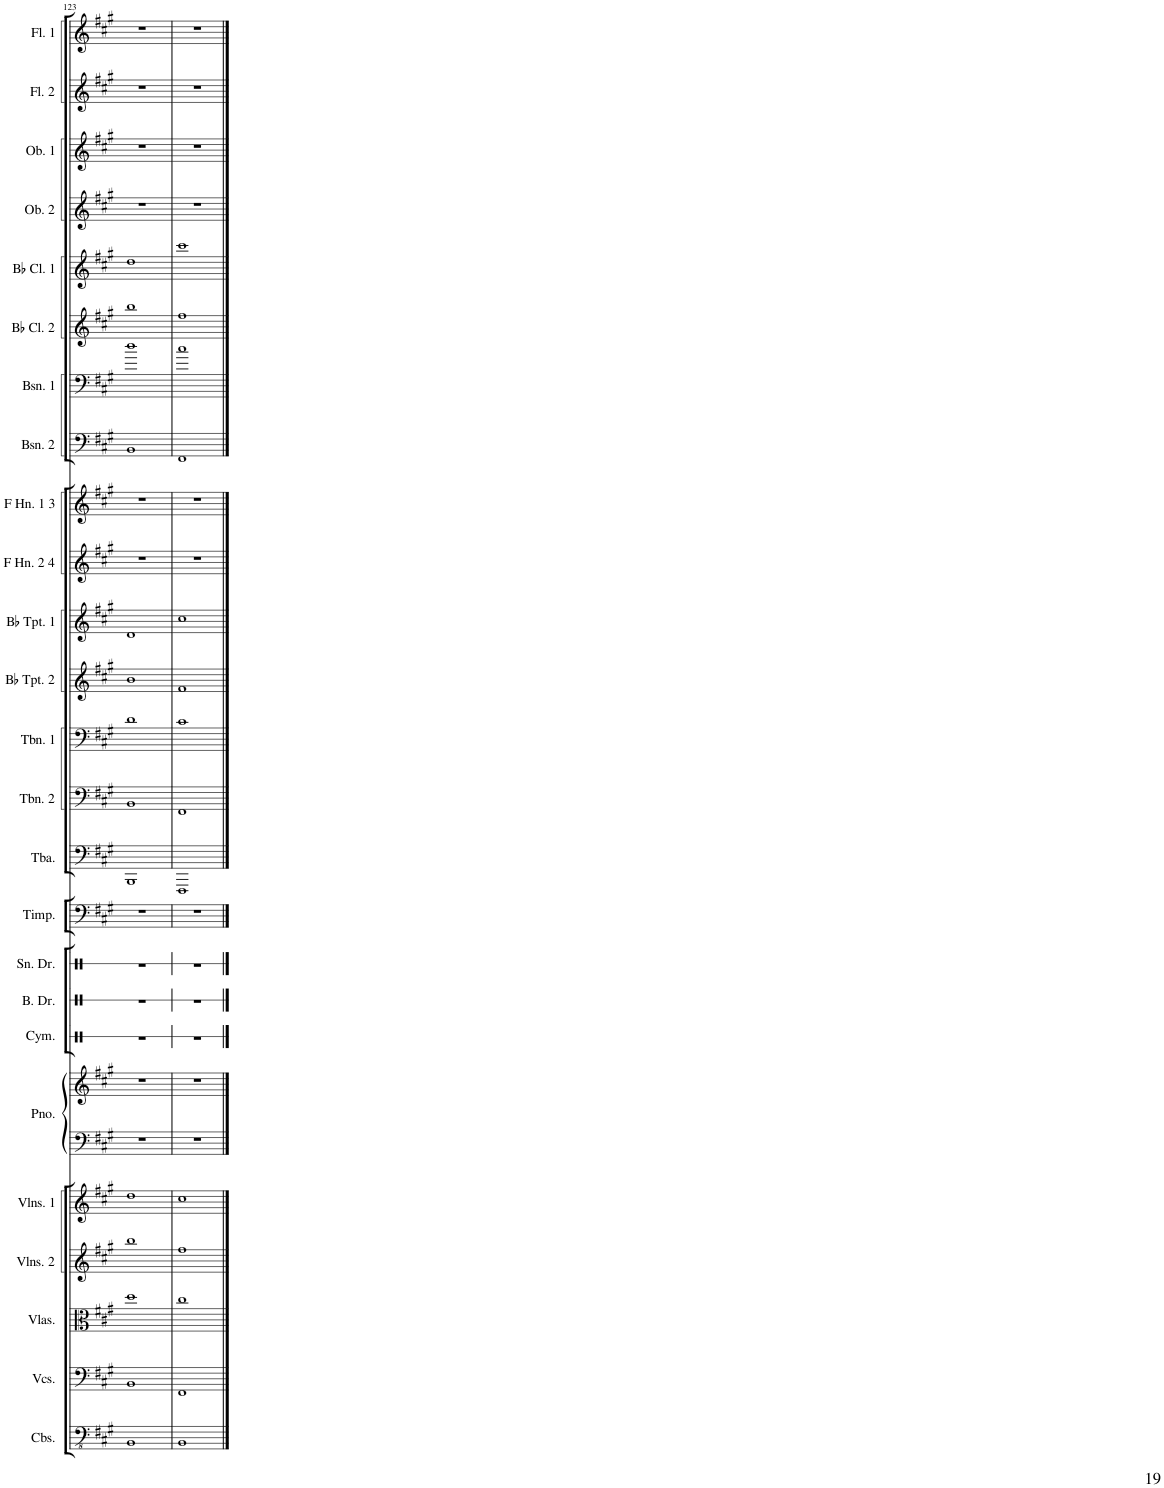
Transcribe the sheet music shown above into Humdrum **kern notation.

**kern	**kern	**kern	**kern	**kern	**kern	**kern	**kern	**kern	**kern	**kern	**kern	**kern	**kern	**kern	**kern	**kern	**kern	**kern	**kern	**kern	**kern	**kern	**kern	**kern	**kern
*part25	*part24	*part23	*part22	*part21	*part20	*part20	*part19	*part18	*part17	*part16	*part15	*part14	*part13	*part12	*part11	*part10	*part9	*part8	*part7	*part6	*part5	*part4	*part3	*part2	*part1
*staff26	*staff25	*staff24	*staff23	*staff22	*staff21	*staff20	*staff19	*staff18	*staff17	*staff16	*staff15	*staff14	*staff13	*staff12	*staff11	*staff10	*staff9	*staff8	*staff7	*staff6	*staff5	*staff4	*staff3	*staff2	*staff1
*I"Contrabasses	*I"Violoncellos	*I"Violas	*I"Violins 2	*I"Violins 1	*I"Piano	*	*I"Cymbal	*I"Bass Drum	*I"Snare Drum	*I"Timpani	*I"Tuba	*I"Trombone 2	*I"Trombone 1	*I"Bb Trumpet 2	*I"Bb Trumpet 1	*I"F Horn 2 &amp; 4	*I"F Horn 1 &amp; 3	*I"Bassoon 2	*I"Bassoon 1	*I"Bb Clarinet 2	*I"Bb Clarinet 1	*I"Oboe 2	*I"Oboe 1	*I"Flute 2	*I"Flute 1
*I'Cbs.	*I'Vcs.	*I'Vlas.	*I'Vlns. 2	*I'Vlns. 1	*I'Pno.	*	*I'Cym.	*I'B. Dr.	*I'Sn. Dr.	*I'Timp.	*I'Tba.	*I'Tbn. 2	*I'Tbn. 1	*I'Bb Tpt. 2	*I'Bb Tpt. 1	*I'F Hn. 2 4	*I'F Hn. 1 3	*I'Bsn. 2	*I'Bsn. 1	*I'Bb Cl. 2	*I'Bb Cl. 1	*I'Ob. 2	*I'Ob. 1	*I'Fl. 2	*I'Fl. 1
!!LO:PB:g=z
*clefFv4	*clefF4	*clefC3	*clefG2	*clefG2	*clefF4	*clefG2	*clefX	*clefX	*clefX	*clefF4	*clefF4	*clefF4	*clefF4	*clefG2	*clefG2	*clefG2	*clefG2	*clefF4	*clefF4	*clefG2	*clefG2	*clefG2	*clefG2	*clefG2	*clefG2
*	*	*	*	*	*	*	*	*	*	*	*	*	*	*Trd1c2	*Trd1c2	*Trd4c7	*Trd4c7	*	*	*Trd1c2	*Trd1c2	*	*	*	*
*k[f#c#g#]	*k[f#c#g#]	*k[f#c#g#]	*k[f#c#g#]	*k[f#c#g#]	*k[f#c#g#]	*k[f#c#g#]	*k[]	*k[]	*k[]	*k[f#c#g#]	*k[f#c#g#]	*k[f#c#g#]	*k[f#c#g#]	*k[f#c#g#]	*k[f#c#g#]	*k[f#c#g#]	*k[f#c#g#]	*k[f#c#g#]	*k[f#c#g#]	*k[f#c#g#]	*k[f#c#g#]	*k[f#c#g#]	*k[f#c#g#]	*k[f#c#g#]	*k[f#c#g#]
*M4/4	*M4/4	*M4/4	*M4/4	*M4/4	*M4/4	*M4/4	*M4/4	*M4/4	*M4/4	*M4/4	*M4/4	*M4/4	*M4/4	*M4/4	*M4/4	*M4/4	*M4/4	*M4/4	*M4/4	*M4/4	*M4/4	*M4/4	*M4/4	*M4/4	*M4/4
=123	=123	=123	=123	=123	=123	=123	=123	=123	=123	=123	=123	=123	=123	=123	=123	=123	=123	=123	=123	=123	=123	=123	=123	=123	=123
1BBB	1BB	1dd	1bb	1dd	1r	1r	1r	1r	1r	1r	1BBB	1BB	1d	1b	1d	1r	1r	1BB	1dd	1bb	1dd	1r	1r	1r	1r
=124	=124	=124	=124	=124	=124	=124	=124	=124	=124	=124	=124	=124	=124	=124	=124	=124	=124	=124	=124	=124	=124	=124	=124	=124	=124
1BBB	1FF#	1cc#	1ff#	1cc#	1r	1r	1r	1r	1r	1r	1FFF#	1FF#	1c#	1f#	1cc#	1r	1r	1FF#	1cc#	1ff#	1ccc#	1r	1r	1r	1r
==	==	==	==	==	==	==	==	==	==	==	==	==	==	==	==	==	==	==	==	==	==	==	==	==	==
*-	*-	*-	*-	*-	*-	*-	*-	*-	*-	*-	*-	*-	*-	*-	*-	*-	*-	*-	*-	*-	*-	*-	*-	*-	*-
